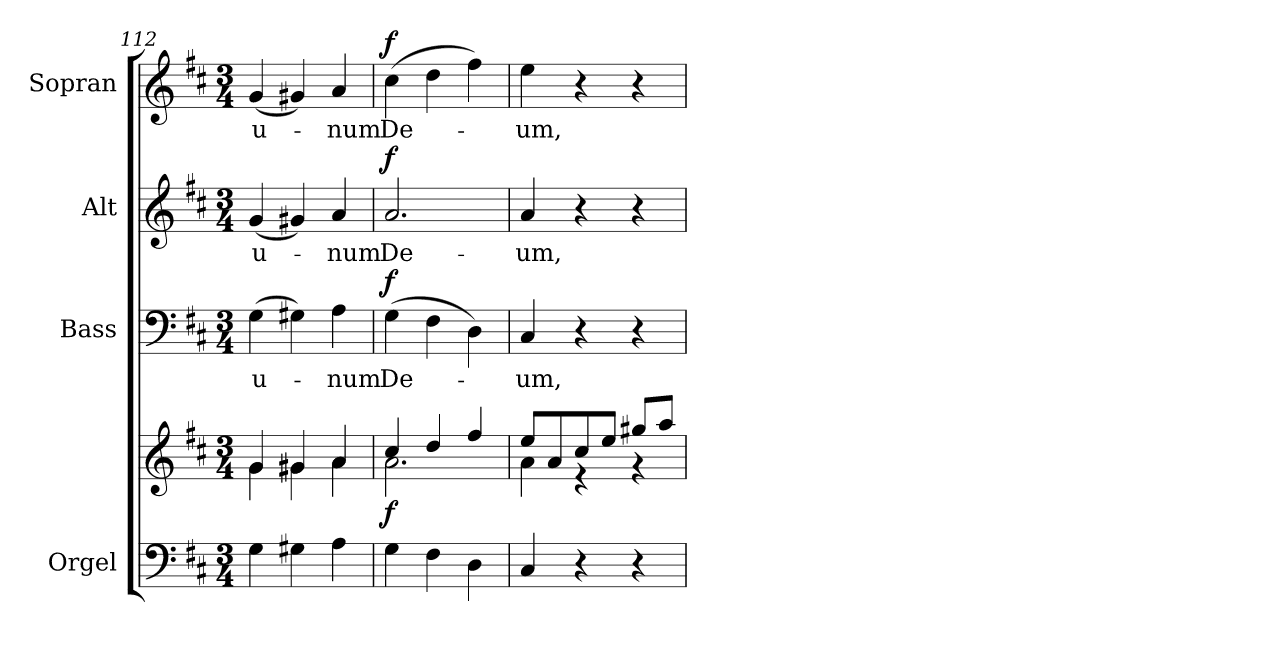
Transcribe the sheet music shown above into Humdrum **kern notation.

**kern	**kern	**dynam	**kern	**text	**dynam	**kern	**text	**dynam	**kern	**text	**dynam
*part4	*part4	*part4	*part3	*part3	*part3	*part2	*part2	*part2	*part1	*part1	*part1
*staff5	*staff4	*staff4/5	*staff3	*staff3	*staff3	*staff2	*staff2	*staff2	*staff1	*staff1	*staff1
*I"Orgel	*	*	*I"Bass	*	*	*I"Alt	*	*	*I"Sopran	*	*
*	*	*	*I'B.	*	*	*I'A.	*	*	*I'S.	*	*
*clefF4	*clefG2	*	*clefF4	*	*	*clefG2	*	*	*clefG2	*	*
*k[f#c#]	*k[f#c#]	*	*k[f#c#]	*	*	*k[f#c#]	*	*	*k[f#c#]	*	*
*D:	*D:	*	*D:	*	*	*D:	*	*	*D:	*	*
*M3/4	*M3/4	*	*M3/4	*	*	*M3/4	*	*	*M3/4	*	*
=112	=112	=112	=112	=112	=112	=112	=112	=112	=112	=112	=112
*	*^	*	*	*	*	*	*	*	*	*	*
!	!	!	!	!	!LO:LY:b	!	!	!LO:LY:b	!	!	!LO:LY:b	!
4G\	4g/	4g\	.	(>4G\	u-	.	(<4g/	u-	.	(<4g/	u-	.
4G#X\	4g#X/	4g#\	.	4G#X\)	.	.	4g#X/)	.	.	4g#X/)	.	.
!	!	!	!	!	!LO:LY:b	!	!	!LO:LY:b	!	!	!LO:LY:b	!
4A\	4a/	4a\	.	4A\	-num	.	4a/	-num	.	4a/	-num	.
=113	=113	=113	=113	=113	=113	=113	=113	=113	=113	=113	=113	=113
!	!	!	!LO:DY:b	!	!LO:LY:b	!LO:DY:a	!	!LO:LY:b	!LO:DY:a	!	!LO:LY:b	!LO:DY:a
4G\	4cc#/	2.a\	f	(>4G\	De-	f	2.a/	De-	f	(>4cc#\	De-	f
4F#\	4dd/	.	.	4F#\	.	.	.	.	.	4dd\	.	.
4D\	4ff#/	.	.	4D\)	.	.	.	.	.	4ff#\)	.	.
=114	=114	=114	=114	=114	=114	=114	=114	=114	=114	=114	=114	=114
!	!	!	!	!	!LO:LY:b	!	!	!LO:LY:b	!	!	!LO:LY:b	!
4C#/	8ee/L	4a\	.	4C#/	-um,	.	4a/	-um,	.	4ee\	-um,	.
.	8a/	.	.	.	.	.	.	.	.	.	.	.
4r	8cc#/	4re	.	4r	.	.	4r	.	.	4r	.	.
.	8ee/J	.	.	.	.	.	.	.	.	.	.	.
4r	8gg#X/L	4rf	.	4r	.	.	4r	.	.	4r	.	.
.	8aa/J	.	.	.	.	.	.	.	.	.	.	.
*	*v	*v	*	*	*	*	*	*	*	*	*	*
=	=	=	=	=	=	=	=	=	=	=	=
*-	*-	*-	*-	*-	*-	*-	*-	*-	*-	*-	*-
